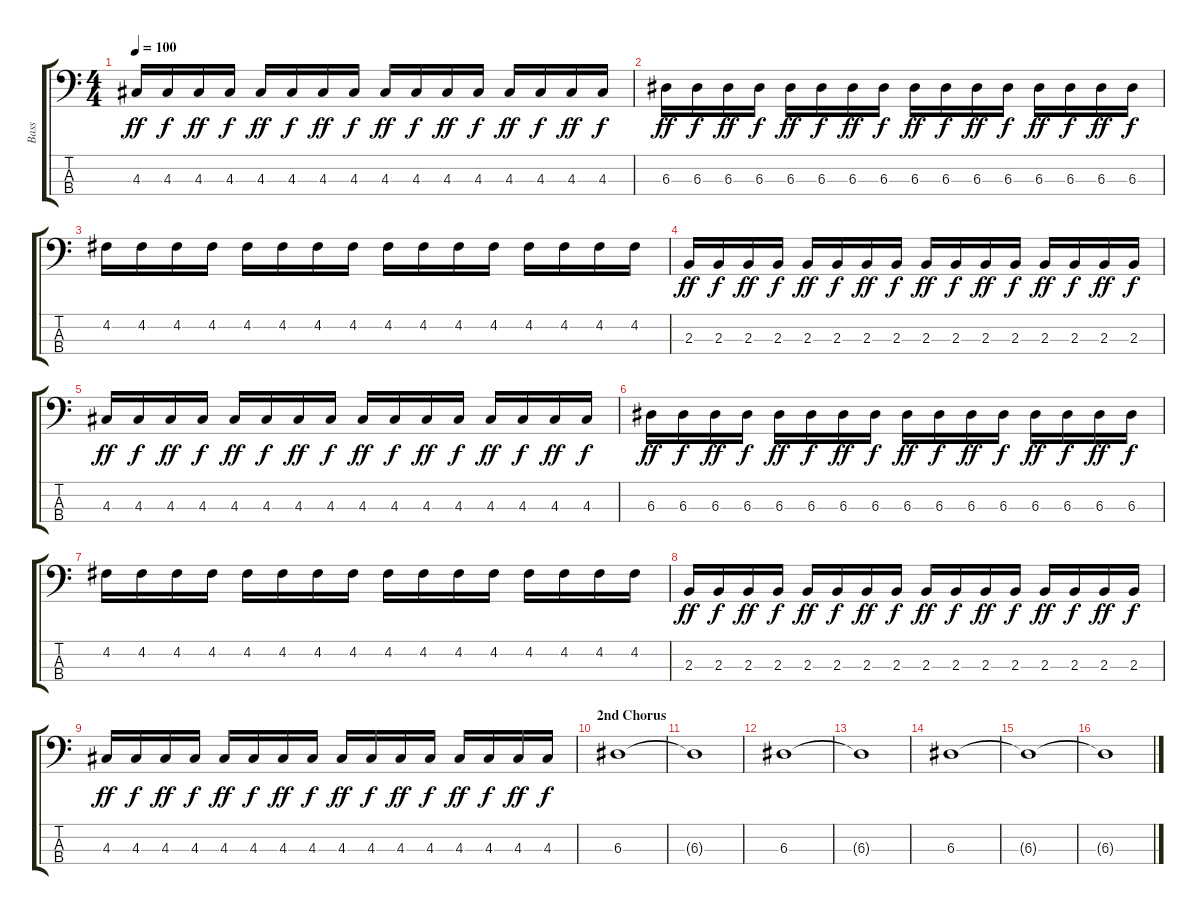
\track ("Bass" "Bass") {instrument fretlessbass}
\staff {score tabs}
\tuning (G2 D2 A1 E1) {hide}
\ts (4 4)
\tempo 100
\clef f4
\ks c
4.3.16{dy ff} 4.3.16{dy f} 4.3.16{dy ff} 4.3.16{dy f} 4.3.16{dy ff} 4.3.16{dy f} 4.3.16{dy ff} 4.3.16{dy f} 4.3.16{dy ff} 4.3.16{dy f} 4.3.16{dy ff} 4.3.16{dy f} 4.3.16{dy ff} 4.3.16{dy f} 4.3.16{dy ff} 4.3.16{dy f} |
6.3.16{dy ff} 6.3.16{dy f} 6.3.16{dy ff} 6.3.16{dy f} 6.3.16{dy ff} 6.3.16{dy f} 6.3.16{dy ff} 6.3.16{dy f} 6.3.16{dy ff} 6.3.16{dy f} 6.3.16{dy ff} 6.3.16{dy f} 6.3.16{dy ff} 6.3.16{dy f} 6.3.16{dy ff} 6.3.16{dy f} |
4.2.16 4.2.16 4.2.16 4.2.16 4.2.16 4.2.16 4.2.16 4.2.16 4.2.16 4.2.16 4.2.16 4.2.16 4.2.16 4.2.16 4.2.16 4.2.16 |
2.3.16{dy ff} 2.3.16{dy f} 2.3.16{dy ff} 2.3.16{dy f} 2.3.16{dy ff} 2.3.16{dy f} 2.3.16{dy ff} 2.3.16{dy f} 2.3.16{dy ff} 2.3.16{dy f} 2.3.16{dy ff} 2.3.16{dy f} 2.3.16{dy ff} 2.3.16{dy f} 2.3.16{dy ff} 2.3.16{dy f} |
4.3.16{dy ff} 4.3.16{dy f} 4.3.16{dy ff} 4.3.16{dy f} 4.3.16{dy ff} 4.3.16{dy f} 4.3.16{dy ff} 4.3.16{dy f} 4.3.16{dy ff} 4.3.16{dy f} 4.3.16{dy ff} 4.3.16{dy f} 4.3.16{dy ff} 4.3.16{dy f} 4.3.16{dy ff} 4.3.16{dy f} |
6.3.16{dy ff} 6.3.16{dy f} 6.3.16{dy ff} 6.3.16{dy f} 6.3.16{dy ff} 6.3.16{dy f} 6.3.16{dy ff} 6.3.16{dy f} 6.3.16{dy ff} 6.3.16{dy f} 6.3.16{dy ff} 6.3.16{dy f} 6.3.16{dy ff} 6.3.16{dy f} 6.3.16{dy ff} 6.3.16{dy f} |
4.2.16 4.2.16 4.2.16 4.2.16 4.2.16 4.2.16 4.2.16 4.2.16 4.2.16 4.2.16 4.2.16 4.2.16 4.2.16 4.2.16 4.2.16 4.2.16 |
2.3.16{dy ff} 2.3.16{dy f} 2.3.16{dy ff} 2.3.16{dy f} 2.3.16{dy ff} 2.3.16{dy f} 2.3.16{dy ff} 2.3.16{dy f} 2.3.16{dy ff} 2.3.16{dy f} 2.3.16{dy ff} 2.3.16{dy f} 2.3.16{dy ff} 2.3.16{dy f} 2.3.16{dy ff} 2.3.16{dy f} |
4.3.16{dy ff} 4.3.16{dy f} 4.3.16{dy ff} 4.3.16{dy f} 4.3.16{dy ff} 4.3.16{dy f} 4.3.16{dy ff} 4.3.16{dy f} 4.3.16{dy ff} 4.3.16{dy f} 4.3.16{dy ff} 4.3.16{dy f} 4.3.16{dy ff} 4.3.16{dy f} 4.3.16{dy ff} 4.3.16{dy f} |
\section ("" "2nd Chorus")
6.3.1 |
6.3{t}.1 |
6.3.1 |
6.3{t}.1 |
6.3.1 |
6.3{t}.1 |
6.3{t}.1
